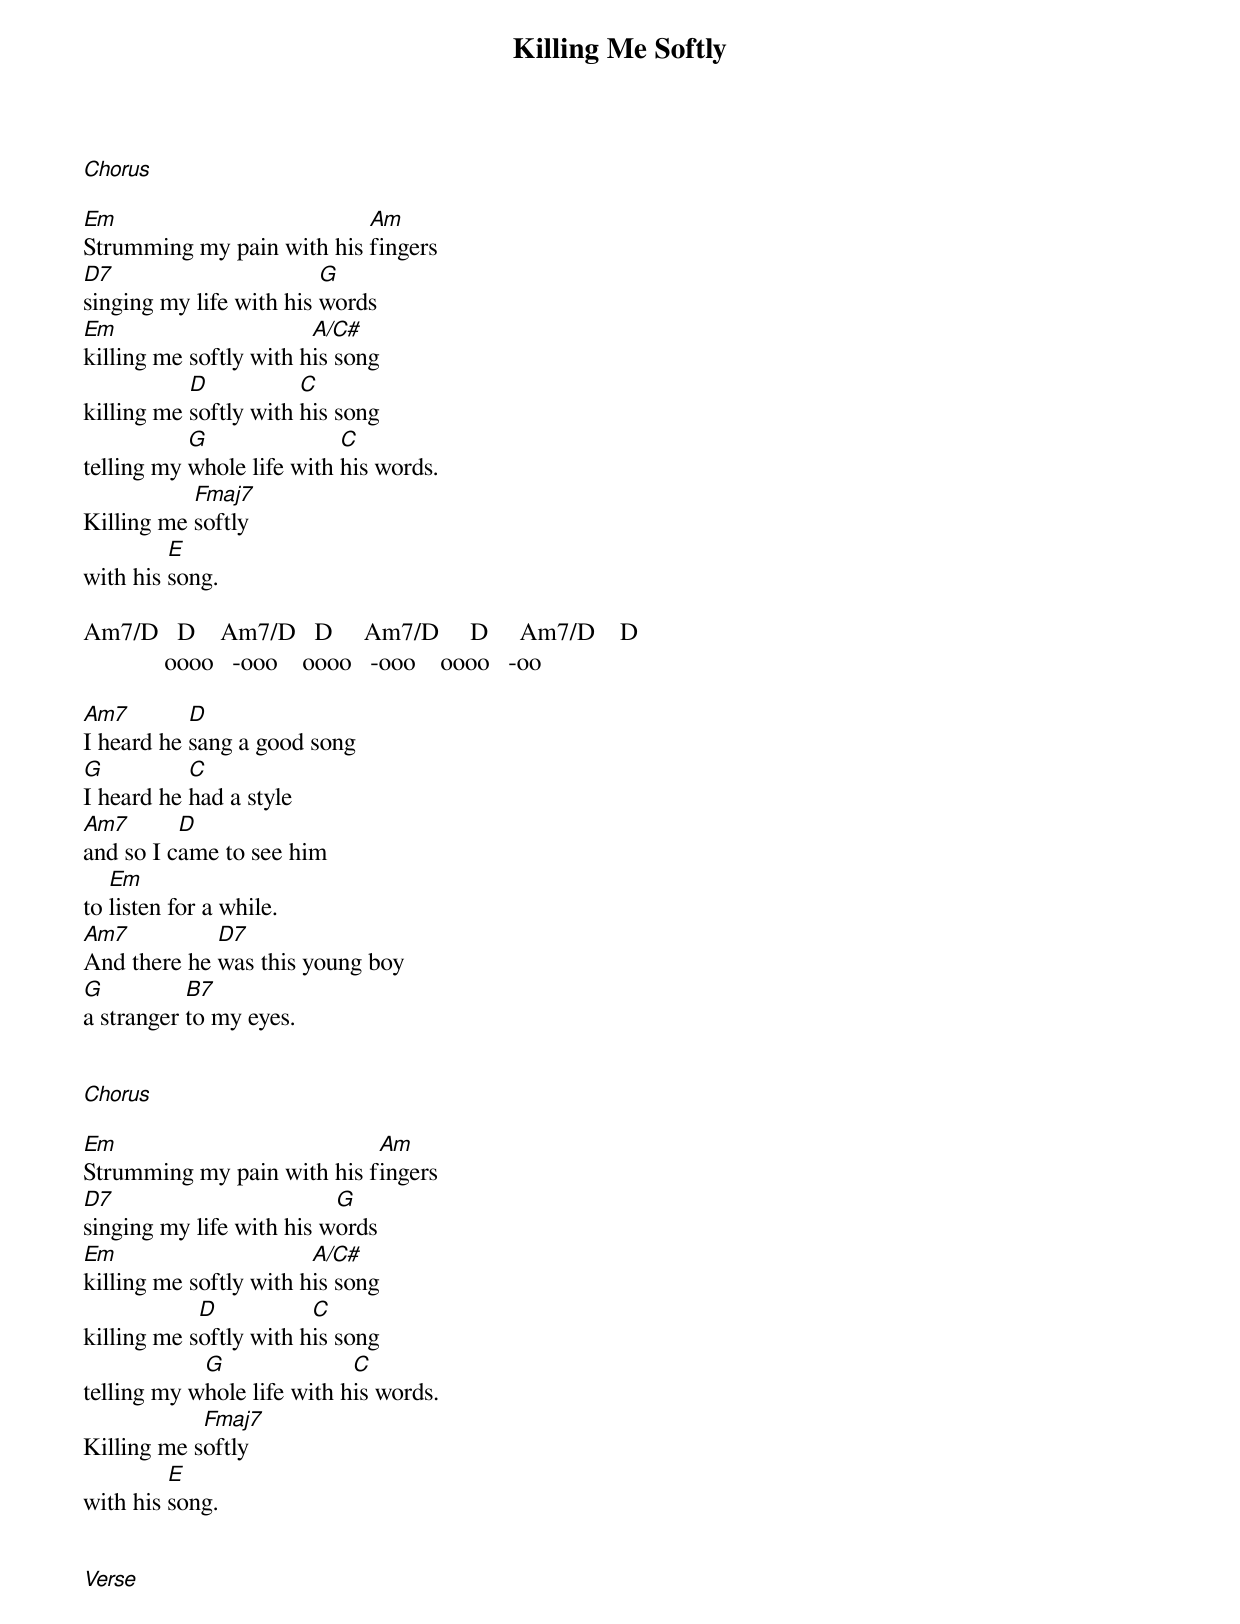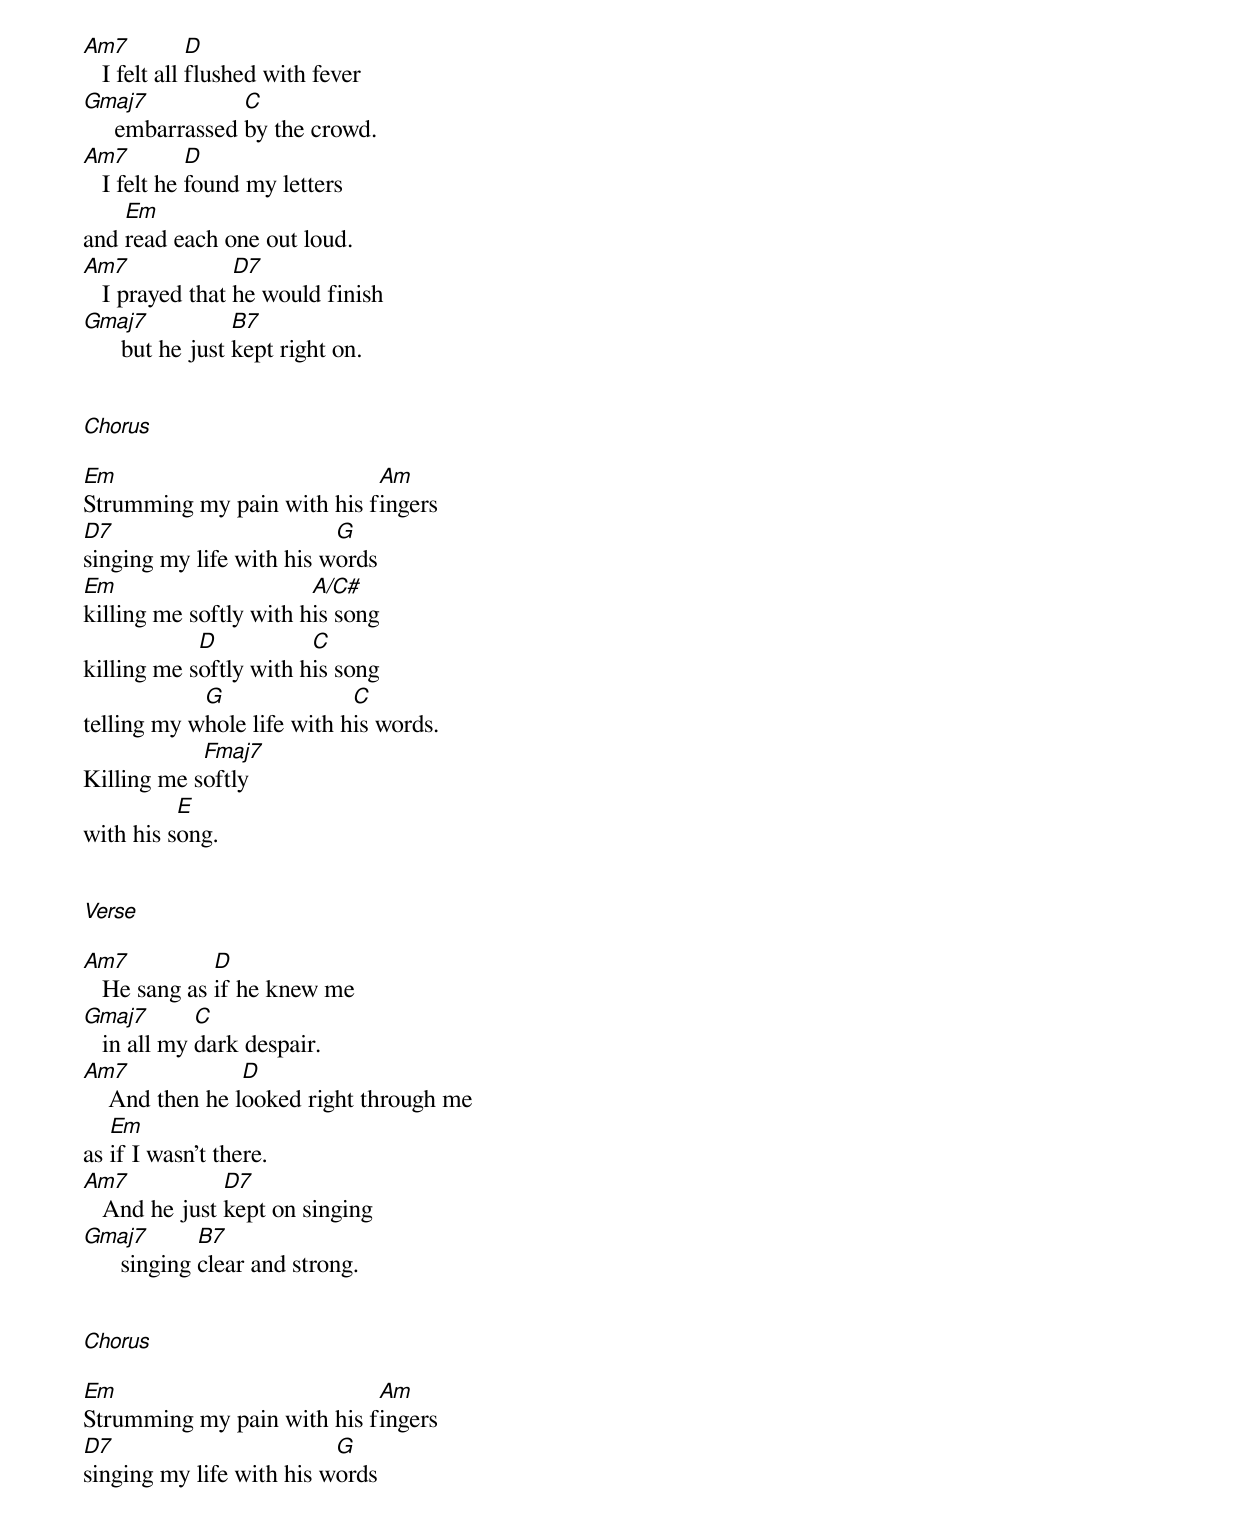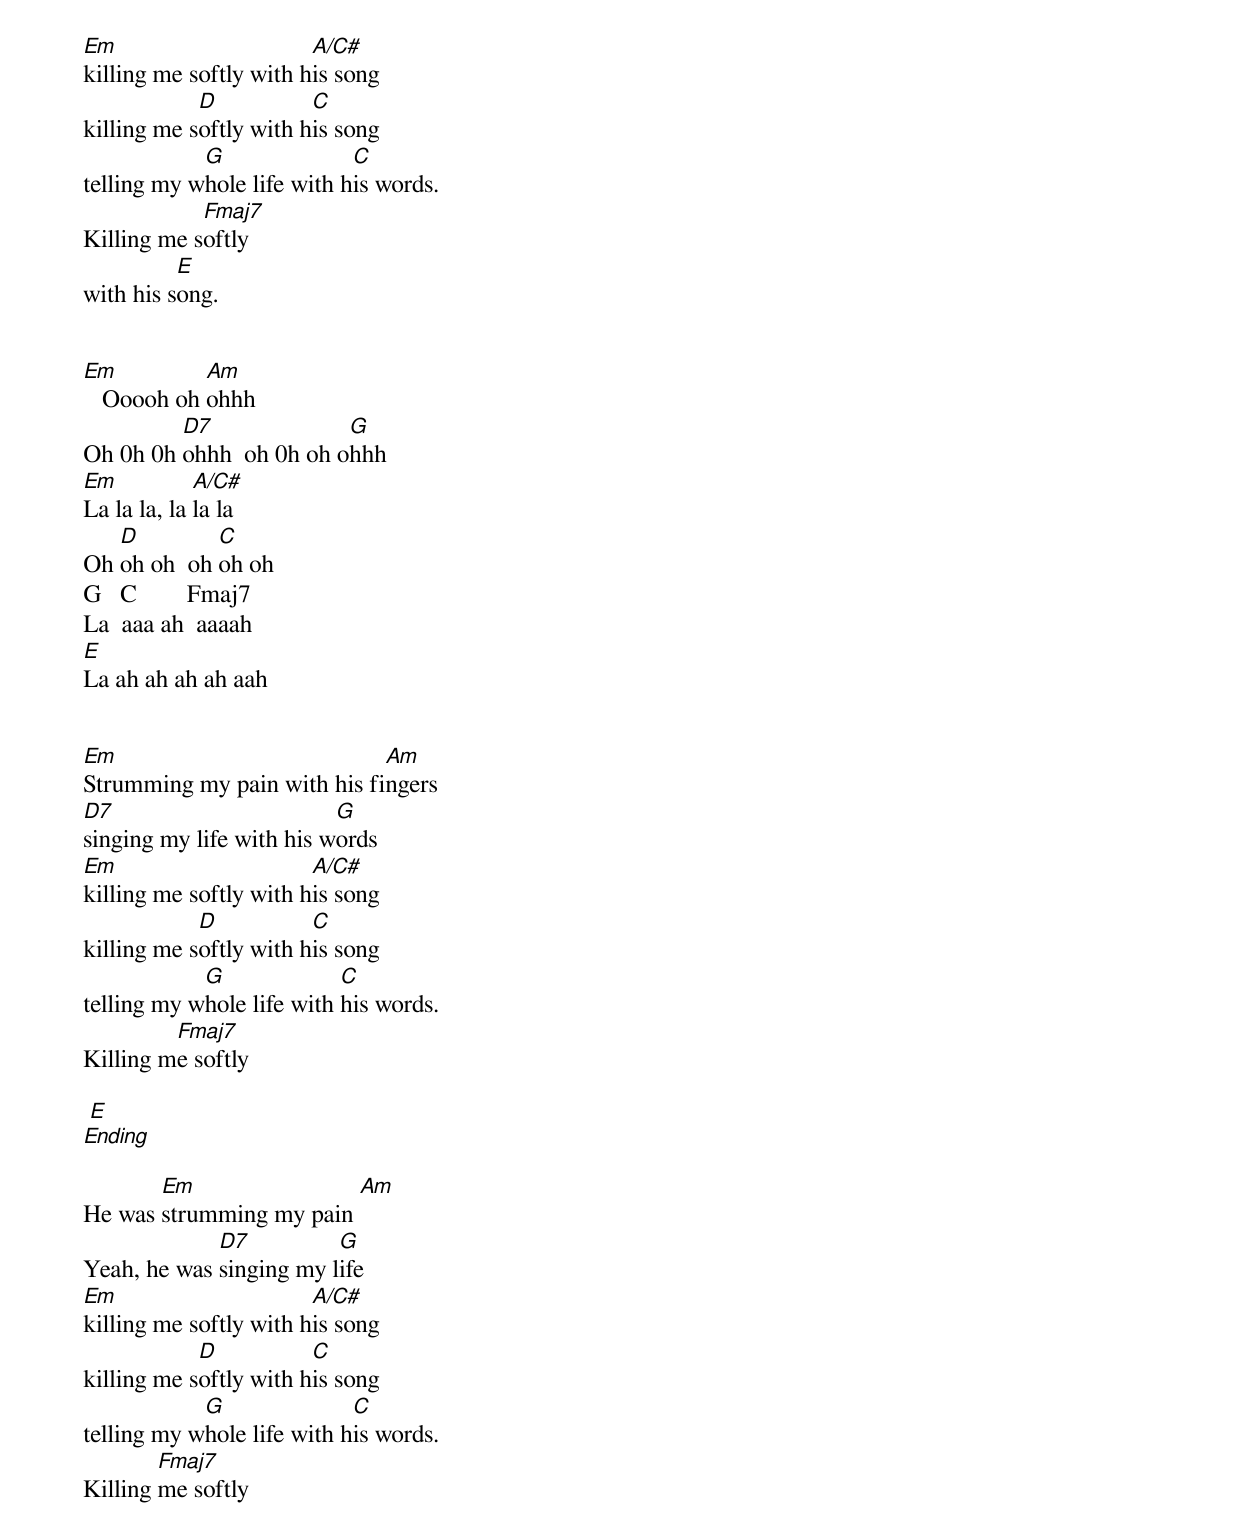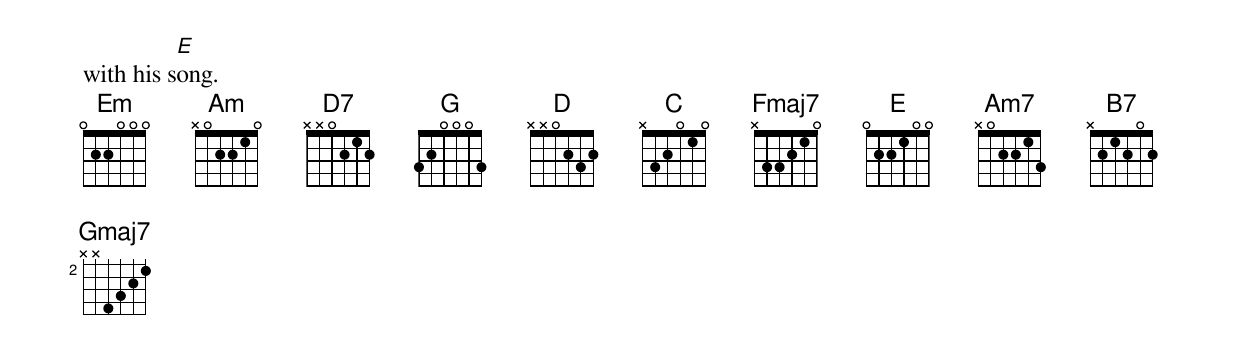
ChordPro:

{title:Killing Me Softly}
{subtitle:}
[Chorus]

[Em]Strumming my pain with his [Am]fingers
[D7]singing my life with his [G]words
[Em]killing me softly with h[A/C#]is song
killing me [D]softly with [C]his song
telling my [G]whole life with [C]his words.
Killing me [Fmaj7]softly
with his [E]song.

Am7/D   D    Am7/D   D     Am7/D     D     Am7/D    D
             oooo   -ooo    oooo   -ooo    oooo   -oo

[Am7]I heard he [D]sang a good song
[G]I heard he [C]had a style
[Am7]and so I c[D]ame to see him
to [Em]listen for a while.
[Am7]And there he [D7]was this young boy
[G]a stranger [B7]to my eyes.


[Chorus]

[Em]Strumming my pain with his f[Am]ingers
[D7]singing my life with his w[G]ords
[Em]killing me softly with h[A/C#]is song
killing me s[D]oftly with h[C]is song
telling my w[G]hole life with h[C]is words.
Killing me s[Fmaj7]oftly
with his [E]song.


[Verse]

[Am7]   I felt all [D]flushed with fever
[Gmaj7]     embarrassed [C]by the crowd.
[Am7]   I felt he [D]found my letters
and [Em]read each one out loud.
[Am7]   I prayed that [D7]he would finish
[Gmaj7]      but he just [B7]kept right on.


[Chorus]

[Em]Strumming my pain with his f[Am]ingers
[D7]singing my life with his w[G]ords
[Em]killing me softly with h[A/C#]is song
killing me s[D]oftly with h[C]is song
telling my w[G]hole life with h[C]is words.
Killing me s[Fmaj7]oftly
with his s[E]ong.


[Verse]

[Am7]   He sang as [D]if he knew me
[Gmaj7]   in all my [C]dark despair.
[Am7]    And then he l[D]ooked right through me
as [Em]if I wasn't there.
[Am7]   And he just [D7]kept on singing
[Gmaj7]      singing [B7]clear and strong.


[Chorus]

[Em]Strumming my pain with his f[Am]ingers
[D7]singing my life with his w[G]ords
[Em]killing me softly with h[A/C#]is song
killing me s[D]oftly with h[C]is song
telling my w[G]hole life with h[C]is words.
Killing me s[Fmaj7]oftly
with his s[E]ong.


[Em]   Ooooh oh [Am]ohhh
Oh 0h 0h [D7]ohhh  oh 0h oh o[G]hhh
[Em]La la la, la [A/C#]la la
Oh [D]oh oh  oh [C]oh oh
G   C        Fmaj7
La  aaa ah  aaaah
[E]La ah ah ah ah aah


[Em]Strumming my pain with his fi[Am]ngers
[D7]singing my life with his w[G]ords
[Em]killing me softly with h[A/C#]is song
killing me s[D]oftly with h[C]is song
telling my w[G]hole life with [C]his words.
Killing m[Fmaj7]e softly

 [E]
[Ending]

He was [Em]strumming my pain [Am]
Yeah, he was [D7]singing my l[G]ife
[Em]killing me softly with h[A/C#]is song
killing me s[D]oftly with h[C]is song
telling my w[G]hole life with h[C]is words.
Killing [Fmaj7]me softly
with his s[E]ong.
